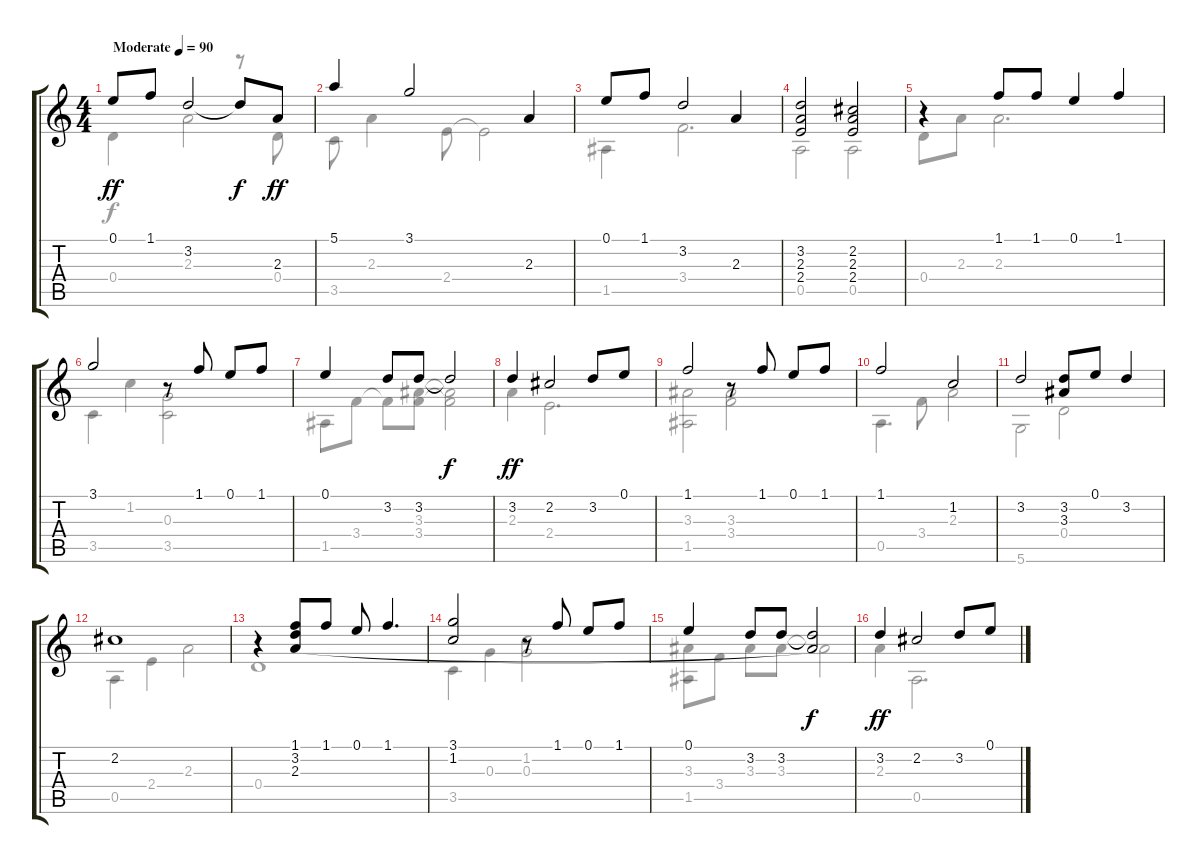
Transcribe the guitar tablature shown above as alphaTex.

\track "" {instrument acousticguitarnylon}
\staff {score tabs}
\tuning (E4 B3 G3 D3 A2 D2) {hide}
\voice
\ts (4 4)
\tempo (90 "Moderate")
\clef g2
\ks c
0.1.8{dy ff instrument acousticguitarnylon} 1.1.8 3.2.2 3.2{t}.8{dy f} 2.3.8{dy ff} |
5.1.4 3.1.2 2.3.4 |
0.1.8 1.1.8 3.2.2 2.3.4 |
(3.2 2.3 2.4).2 (2.2 2.3 2.4).2 |
r.4 1.1.8 1.1.8 0.1.4 1.1.4 |
3.1.2 r.8 1.1.8 0.1.8 1.1.8 |
0.1.4 3.2.8 3.2.8 3.2{t}.2{dy f} |
3.2.4{dy ff} 2.2.2 3.2.8 0.1.8 |
1.1.2 r.8 1.1.8 0.1.8 1.1.8 |
1.1.2 1.2.2 |
3.2.2 (3.2 3.3).8 0.1.8 3.2.4 |
2.2.1 |
r.4 (1.1 3.2 2.3).8 1.1.8 0.1.8 1.1.4{d} |
(3.1 1.2).2 r.8 1.1.8 0.1.8 1.1.8 |
0.1.4 3.2.8 3.2.8 (3.2{t} 2.3{t}).2{dy f} |
3.2.4{dy ff} 2.2.2 3.2.8 0.1.8
\voice
\clef g2
\ottava regular
\simile none
\ks c
0.4.4{dy f} 2.3.2 r.8 0.4.8 |
3.5.8 2.3.4 2.4.8 2.4{t}.2 |
1.5.4 3.4.2{d} |
0.5.2 0.5.2 |
0.4.8 2.3.8 2.3.2{d} |
3.5.4 1.2.4 (0.3 3.5).2 |
1.5.8 3.4.8 3.4{t}.8 (3.3 3.4).8 (3.3{t} 3.4{t}).2 |
2.3.4 2.4.2{d} |
(3.3 1.5).2 (3.3 3.4).2 |
0.5.4{d} 3.4.8 2.3.2 |
5.6.2 0.4.2 |
0.5.4 2.4.4 2.3.2 |
0.4.1 |
3.5.4 0.3.4 (1.2 0.3).2 |
(3.3 1.5).8 3.4.8 3.3.8 3.3.8 3.3{t}.2 |
2.3.4 0.5.2{d}
